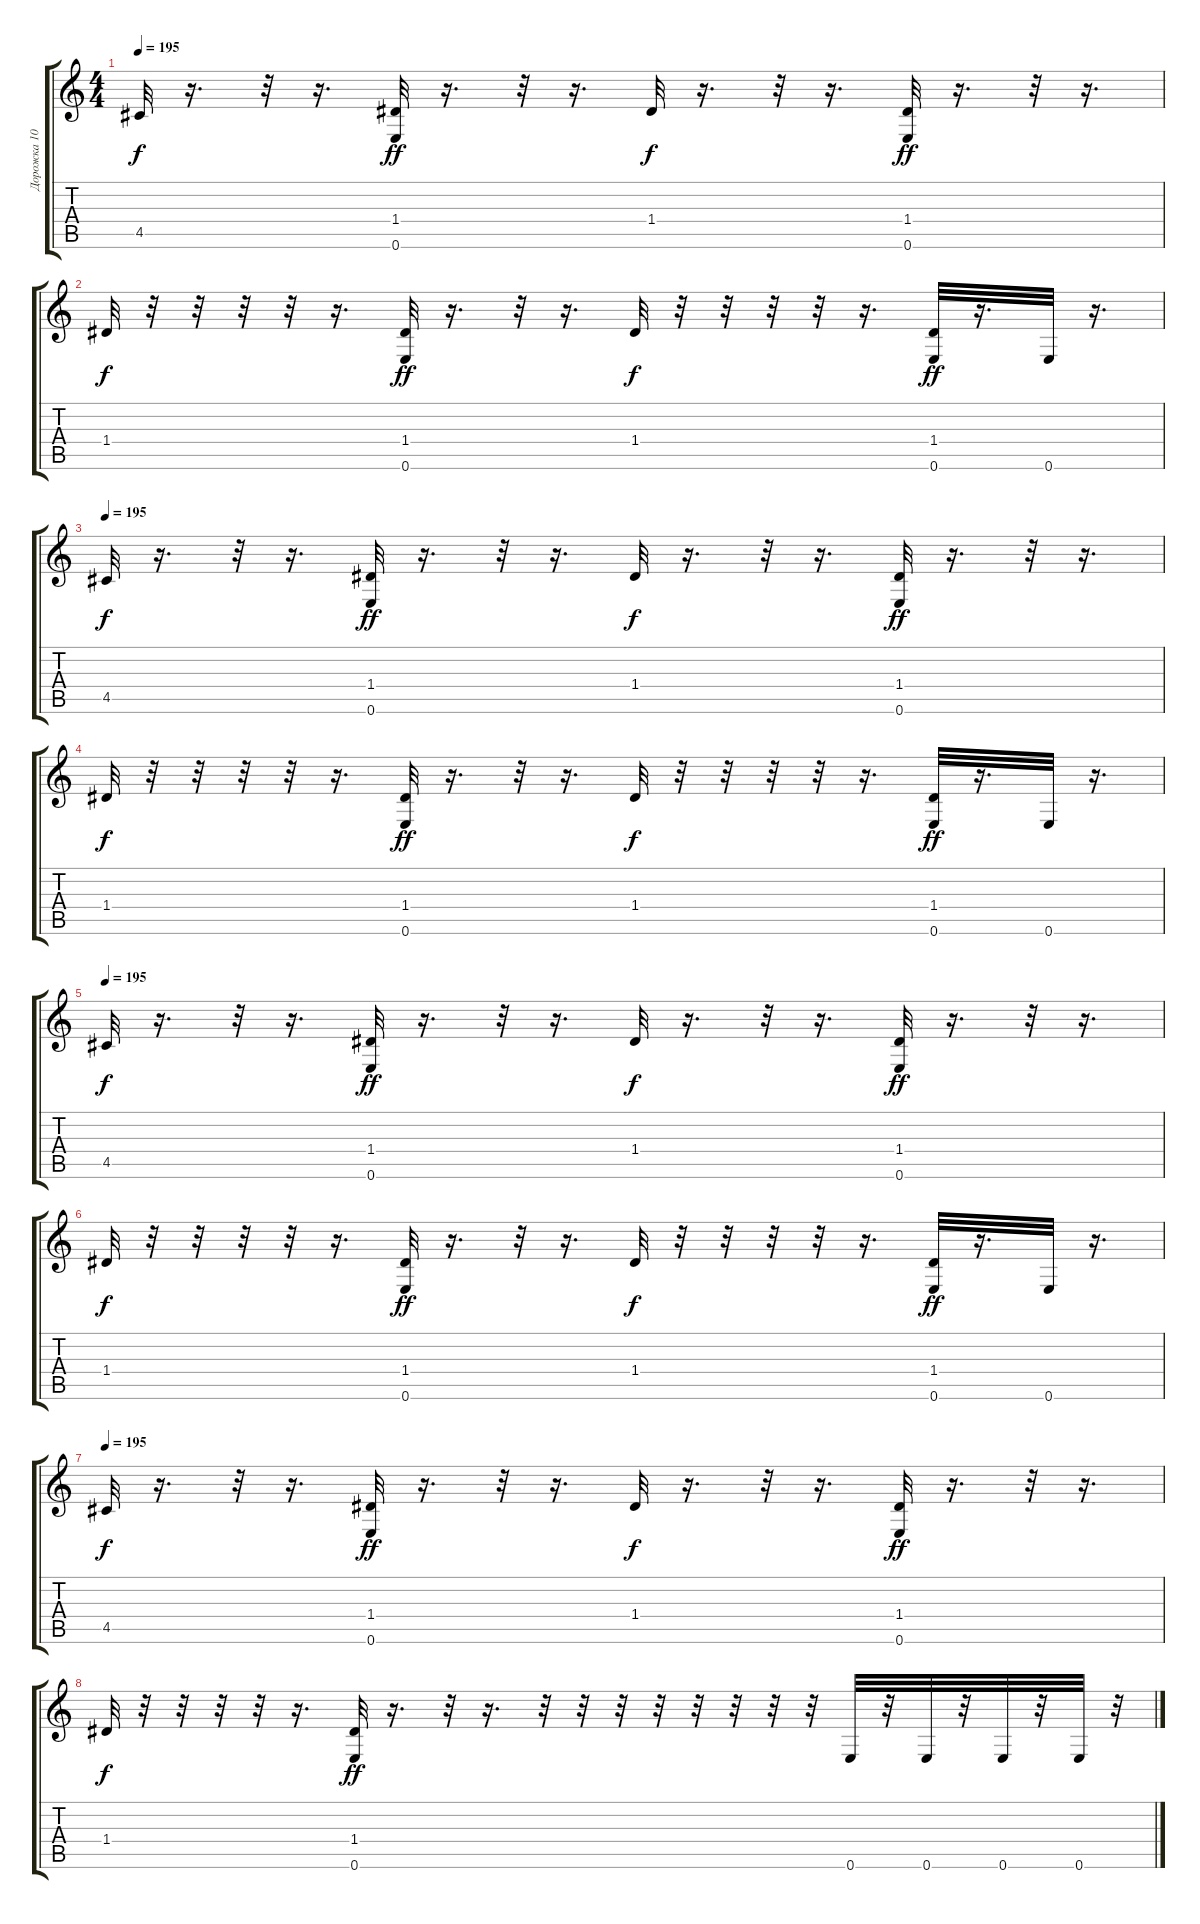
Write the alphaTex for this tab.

\track ("Дорожка 10" "Дорожка 10") {instrument acousticguitarnylon}
\staff {score tabs}
\tuning (E4 B3 G3 D3 A2 E2) {hide}
\ts (4 4)
\tempo 195
\clef g2
\ks c
4.5.32{dy f} r.16{d} r.32 r.16{d} (1.4 0.6).32{dy ff} r.16{d} r.32 r.16{d} 1.4.32{dy f} r.16{d} r.32 r.16{d} (1.4 0.6).32{dy ff} r.16{d} r.32 r.16{d} |
1.4.32{dy f} r.32 r.32 r.32 r.32 r.16{d} (1.4 0.6).32{dy ff} r.16{d} r.32 r.16{d} 1.4.32{dy f} r.32 r.32 r.32 r.32 r.16{d} (1.4 0.6).32{dy ff} r.16{d} 0.6.32 r.16{d} |
\tempo 195
4.5.32{dy f} r.16{d} r.32 r.16{d} (1.4 0.6).32{dy ff} r.16{d} r.32 r.16{d} 1.4.32{dy f} r.16{d} r.32 r.16{d} (1.4 0.6).32{dy ff} r.16{d} r.32 r.16{d} |
1.4.32{dy f} r.32 r.32 r.32 r.32 r.16{d} (1.4 0.6).32{dy ff} r.16{d} r.32 r.16{d} 1.4.32{dy f} r.32 r.32 r.32 r.32 r.16{d} (1.4 0.6).32{dy ff} r.16{d} 0.6.32 r.16{d} |
\tempo 195
4.5.32{dy f} r.16{d} r.32 r.16{d} (1.4 0.6).32{dy ff} r.16{d} r.32 r.16{d} 1.4.32{dy f} r.16{d} r.32 r.16{d} (1.4 0.6).32{dy ff} r.16{d} r.32 r.16{d} |
1.4.32{dy f} r.32 r.32 r.32 r.32 r.16{d} (1.4 0.6).32{dy ff} r.16{d} r.32 r.16{d} 1.4.32{dy f} r.32 r.32 r.32 r.32 r.16{d} (1.4 0.6).32{dy ff} r.16{d} 0.6.32 r.16{d} |
\tempo 195
4.5.32{dy f} r.16{d} r.32 r.16{d} (1.4 0.6).32{dy ff} r.16{d} r.32 r.16{d} 1.4.32{dy f} r.16{d} r.32 r.16{d} (1.4 0.6).32{dy ff} r.16{d} r.32 r.16{d} |
1.4.32{dy f} r.32 r.32 r.32 r.32 r.16{d} (1.4 0.6).32{dy ff} r.16{d} r.32 r.16{d} r.32 r.32 r.32 r.32 r.32 r.32 r.32 r.32 0.6.32 r.32 0.6.32 r.32 0.6.32 r.32 0.6.32 r.32
